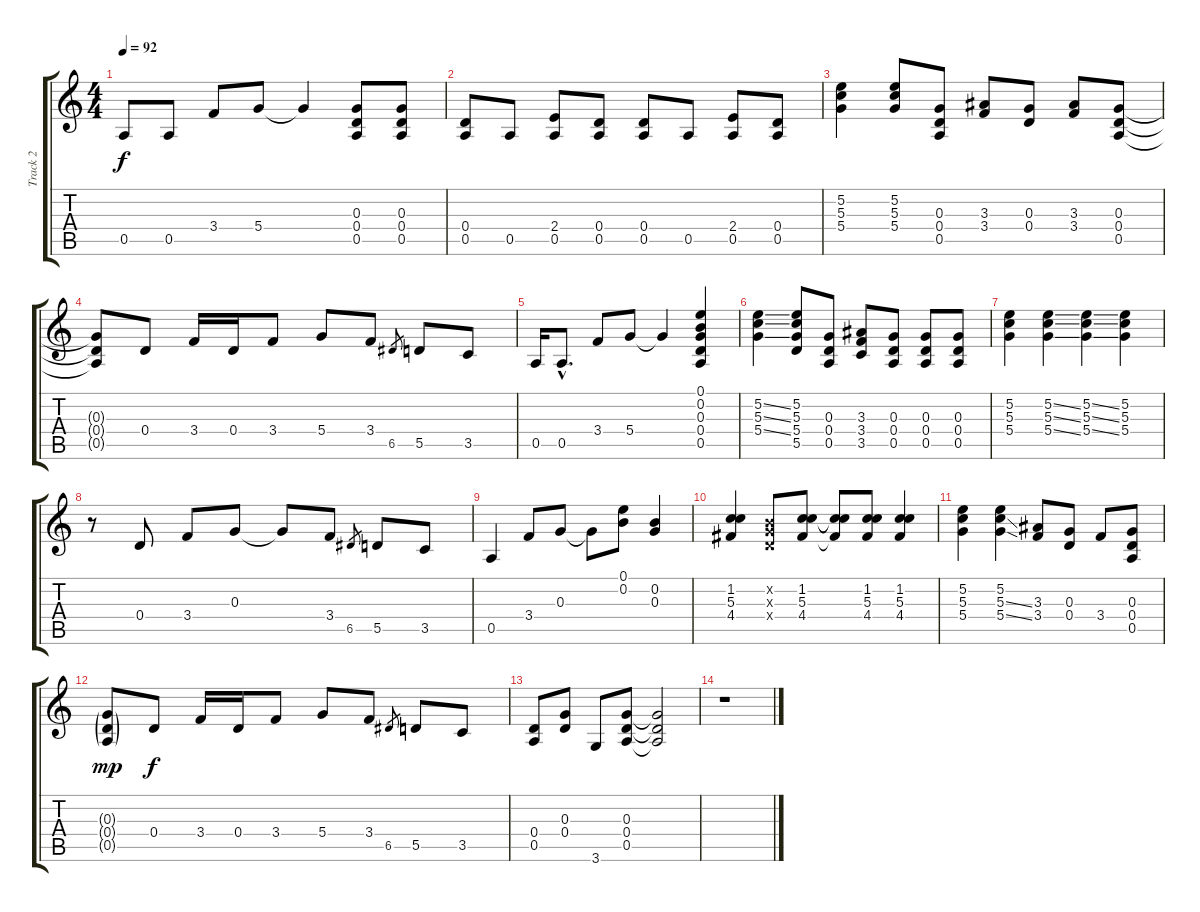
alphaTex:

\track ("Track 2" "Track 2") {instrument acousticguitarnylon}
\staff {score tabs}
\tuning (E4 B3 G3 D3 A2 E2) {hide}
\ts (4 4)
\tempo 92
\clef g2
\ks c
0.5.8{dy f} 0.5.8 3.4.8 5.4.8 5.4{t}.4 (0.3 0.4 0.5).8 (0.3 0.4 0.5).8 |
(0.4 0.5).8 0.5.8 (2.4 0.5).8 (0.4 0.5).8 (0.4 0.5).8 0.5.8 (2.4 0.5).8 (0.4 0.5).8 |
(5.2 5.3 5.4).4 (5.2 5.3 5.4).8 (0.3 0.4 0.5).8 (3.3 3.4).8 (0.3 0.4).8 (3.3 3.4).8 (0.3 0.4 0.5).8 |
(0.3{t} 0.4{t} 0.5{t}).8 0.4.8 3.4.16 0.4.16 3.4.8 5.4.8 3.4.8 6.5.8{gr} 5.5.8 3.5.8 |
0.5.16 0.5{hac}.8{d} 3.4.8 5.4.8 5.4{t}.4 (0.1 0.2 0.3 0.4 0.5).4 |
(5.2{ss} 5.3{ss} 5.4{ss}).4 (5.2 5.3 5.4 5.5).8 (0.3 0.4 0.5).8 (3.3 3.4 3.5).8 (0.3 0.4 0.5).8 (0.3 0.4 0.5).8 (0.3 0.4 0.5).8 |
(5.2 5.3 5.4).4 (5.2{ss} 5.3{ss} 5.4{ss}).4 (5.2{ss} 5.3{ss} 5.4{ss}).4 (5.2 5.3 5.4).4 |
r.8 0.4.8 3.4.8 0.3.8 0.3{t}.8 3.4.8 6.5.8{gr} 5.5.8 3.5.8 |
0.5.4 3.4.8 0.3.8 0.3{t}.8 (0.1 0.2).8 (0.2 0.3).4 |
(1.2 5.3 4.4).4 (0.2{x} 0.3{x} 0.4{x}).8 (1.2 5.3 4.4).8 (1.2{t} 5.3{t} 4.4{t}).8 (1.2 5.3 4.4).8 (1.2 5.3 4.4).4 |
(5.2 5.3 5.4).4 (5.2 5.3{ss} 5.4{ss}).4 (3.3 3.4).8 (0.3 0.4).8 3.4.8 (0.3 0.4 0.5).8 |
(0.3{g} 0.4{g} 0.5{g}).8{dy mp} 0.4.8{dy f} 3.4.16 0.4.16 3.4.8 5.4.8 3.4.8 6.5.8{gr} 5.5.8 3.5.8 |
(0.4 0.5).8 (0.3 0.4).8 3.6.8 (0.3 0.4 0.5).8 (0.3{t} 0.4{t} 0.5{t}).2 |
r.1
